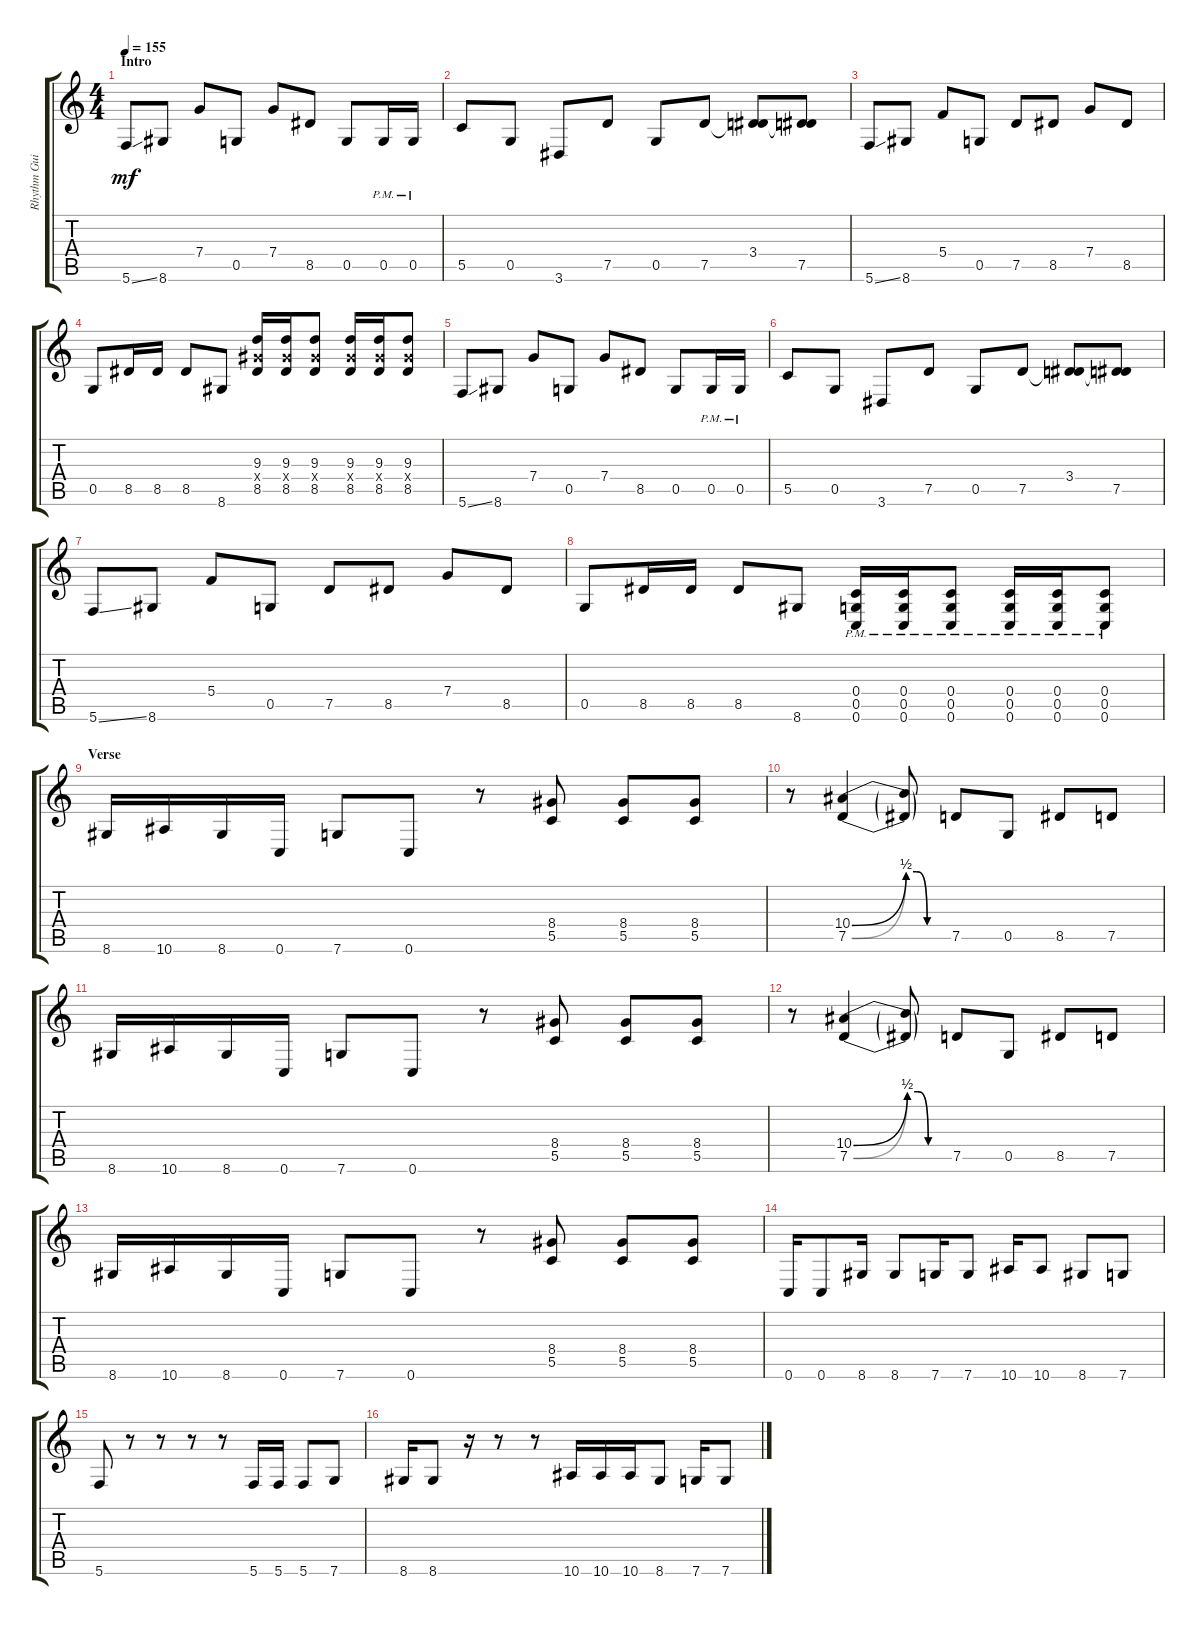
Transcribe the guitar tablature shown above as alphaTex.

\track ("Rhythm Guitar" "Rhythm Gui") {instrument distortionguitar}
\staff {score tabs}
\tuning (D4 A3 F3 C3 G2 C2) {hide}
\ts (4 4)
\section ("" "Intro")
\tempo 155
\clef g2
\ks c
5.6{ss}.8{dy mf instrument distortionguitar} 8.6.8 7.4.8 0.5.8 7.4.8 8.5.8 0.5.8 0.5{pm}.16 0.5{pm}.16 |
5.5.8 0.5.8 3.6.8 7.5.8 0.5.8 7.5.8 (3.4 7.5{t}).8 (3.4{t} 7.5).8 |
5.6{ss}.8 8.6.8 5.4.8 0.5.8 7.5.8 8.5.8 7.4.8 8.5.8 |
0.5.8 8.5.16 8.5.16 8.5.8 8.6.8 (9.3 8.4{x} 8.5).16 (9.3 8.4{x} 8.5).16 (9.3 8.4{x} 8.5).8 (9.3 8.4{x} 8.5).16 (9.3 8.4{x} 8.5).16 (9.3 8.4{x} 8.5).8 |
5.6{ss}.8 8.6.8 7.4.8 0.5.8 7.4.8 8.5.8 0.5.8 0.5{pm}.16 0.5{pm}.16 |
5.5.8 0.5.8 3.6.8 7.5.8 0.5.8 7.5.8 (3.4 7.5{t}).8 (3.4{t} 7.5).8 |
5.6{ss}.8 8.6.8 5.4.8 0.5.8 7.5.8 8.5.8 7.4.8 8.5.8 |
0.5.8 8.5.16 8.5.16 8.5.8 8.6.8 (0.4{pm} 0.5{pm} 0.6{pm}).16 (0.4{pm} 0.5{pm} 0.6{pm}).16 (0.4{pm} 0.5{pm} 0.6{pm}).8 (0.4{pm} 0.5{pm} 0.6{pm}).16 (0.4{pm} 0.5{pm} 0.6{pm}).16 (0.4{pm} 0.5{pm} 0.6{pm}).8 |
\section ("" "Verse")
8.6.16 10.6.16 8.6.16 0.6.16 7.6.8 0.6.8 r.8 (8.4 5.5).8 (8.4 5.5).8 (8.4 5.5).8 |
r.8 (10.4{be (bend 0 0 60 2)} 7.5{be (bend 0 0 60 2)}).4 (10.4{be (custom 0 2 15 2 30 0 60 0) t} 7.5{be (custom 0 2 15 2 30 0 60 0) t}).8 7.5.8 0.5.8 8.5.8 7.5.8 |
8.6.16 10.6.16 8.6.16 0.6.16 7.6.8 0.6.8 r.8 (8.4 5.5).8 (8.4 5.5).8 (8.4 5.5).8 |
r.8 (10.4{be (bend 0 0 60 2)} 7.5{be (bend 0 0 60 2)}).4 (10.4{be (custom 0 2 15 2 30 0 60 0) t} 7.5{be (custom 0 2 15 2 30 0 60 0) t}).8 7.5.8 0.5.8 8.5.8 7.5.8 |
8.6.16 10.6.16 8.6.16 0.6.16 7.6.8 0.6.8 r.8 (8.4 5.5).8 (8.4 5.5).8 (8.4 5.5).8 |
0.6.16 0.6.8 8.6.16 8.6.8 7.6.16 7.6.8 10.6.16 10.6.8 8.6.8 7.6.8 |
5.6.8 r.8 r.8 r.8 r.8 5.6.16 5.6.16 5.6.8 7.6.8 |
8.6.16 8.6.8 r.16 r.8 r.8 10.6.16 10.6.16 10.6.16 8.6.8 7.6.16 7.6.8
